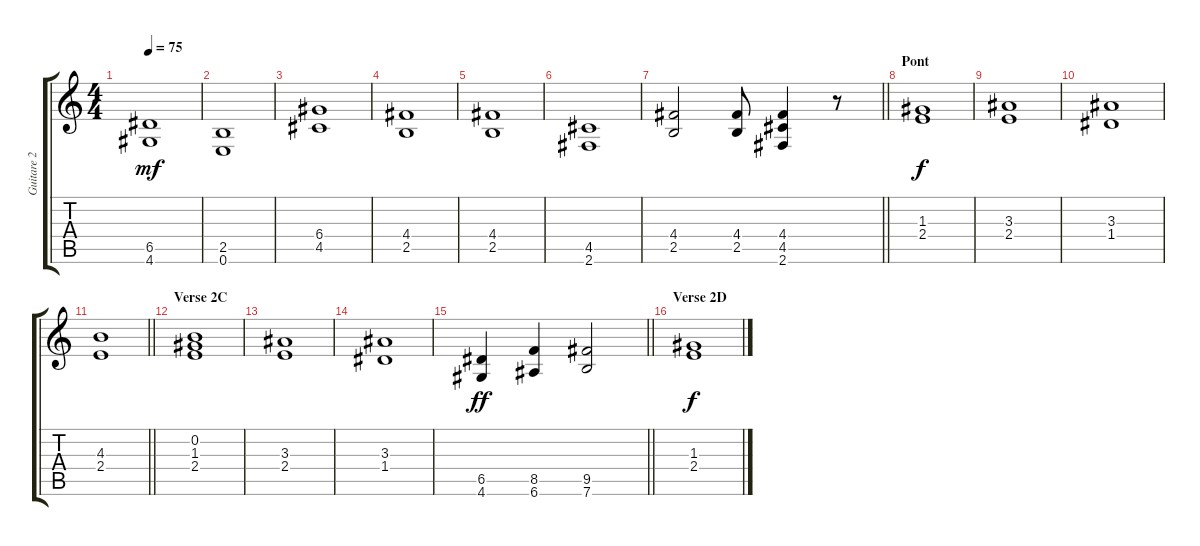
\track ("Guitare 2" "Guitare 2") {instrument overdrivenguitar}
\staff {score tabs}
\tuning (E4 B3 G3 D3 A2 E2) {hide}
\ts (4 4)
\tempo 75
\clef g2
\ks c
(6.5 4.6).1{dy mf} |
(2.5 0.6).1 |
(6.4 4.5).1 |
(4.4 2.5).1 |
(4.4 2.5).1 |
(4.5 2.6).1 |
\barLineRight lightlight
(4.4 2.5).2 (4.4 2.5).8 (4.4 4.5 2.6).4 r.8 |
\section ("" "Pont")
(1.3 2.4).1{dy f} |
(3.3 2.4).1 |
(3.3 1.4).1 |
\barLineRight lightlight
(4.3 2.4).1 |
\section ("" "Verse 2C")
(0.2 1.3 2.4).1 |
(3.3 2.4).1 |
(3.3 1.4).1 |
\barLineRight lightlight
(6.5 4.6).4{dy ff} (8.5 6.6).4 (9.5 7.6).2 |
\section ("" "Verse 2D")
(1.3 2.4).1{dy f}
